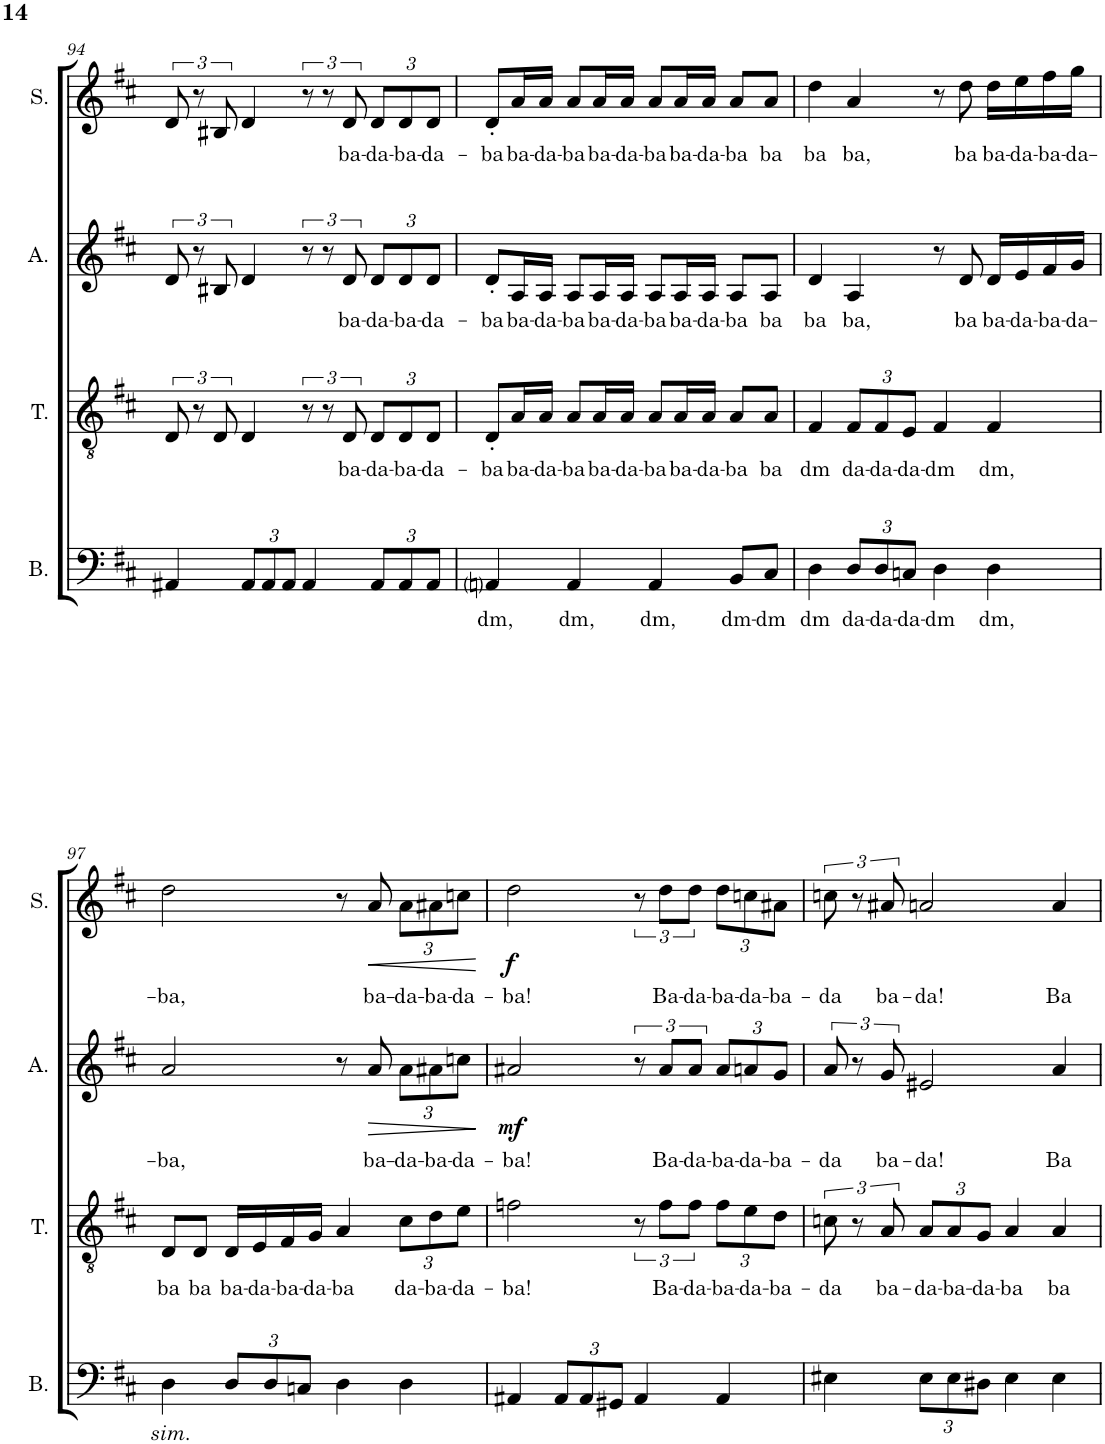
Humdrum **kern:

**kern	**text	**kern	**text	**kern	**text	**dynam	**kern	**text	**dynam
*part4	*part4	*part3	*part3	*part2	*part2	*part2	*part1	*part1	*part1
*staff4	*staff4	*staff3	*staff3	*staff2	*staff2	*staff2	*staff1	*staff1	*staff1
*I"Bass	*	*I"Tenor	*	*I"Alto	*	*	*I"Soprano	*	*
*I'B.	*	*I'T.	*	*I'A.	*	*	*I'S.	*	*
!!LO:PB:g=z
*clefF4	*	*clefGv2	*	*clefG2	*	*	*clefG2	*	*
*k[f#c#]	*	*k[f#c#]	*	*k[f#c#]	*	*	*k[f#c#]	*	*
*M4/4	*	*M4/4	*	*M4/4	*	*	*M4/4	*	*
=94	=94	=94	=94	=94	=94	=94	=94	=94	=94
4AA#X/	.	12D/	.	12d/	.	.	12d/	.	.
.	.	12r	.	12r	.	.	12r	.	.
.	.	12D/	.	12B#X/	.	.	12B#X/	.	.
*Xbrackettup	*	*	*	*	*	*	*	*	*
12AA#/L	.	4D/	.	4d/	.	.	4d/	.	.
12AA#/	.	.	.	.	.	.	.	.	.
12AA#/J	.	.	.	.	.	.	.	.	.
4AA#/	.	12r	.	12r	.	.	12r	.	.
.	.	12r	.	12r	.	.	12r	.	.
!	!	!	!LO:LY:b	!	!LO:LY:b	!	!	!LO:LY:b	!
.	.	12D/	ba-	12d/	ba-	.	12d/	ba-	.
*	*	*Xbrackettup	*	*	*	*	*	*	*
!	!	!	!LO:LY:b	!	!	!	!	!	!
*	*	*	*	*Xbrackettup	*	*	*	*	*
!	!	!	!	!	!LO:LY:b	!	!	!	!
*	*	*	*	*	*	*	*Xbrackettup	*	*
!	!	!	!	!	!	!	!	!LO:LY:b	!
12AA#/L	.	12D/L	-da-	12d/L	-da-	.	12d/L	-da-	.
!	!	!	!LO:LY:b	!	!LO:LY:b	!	!	!LO:LY:b	!
12AA#/	.	12D/	-ba-	12d/	-ba-	.	12d/	-ba-	.
!	!	!	!LO:LY:b	!	!LO:LY:b	!	!	!LO:LY:b	!
12AA#/J	.	12D/J	-da-	12d/J	-da-	.	12d/J	-da-	.
=95	=95	=95	=95	=95	=95	=95	=95	=95	=95
!	!LO:LY:b	!	!LO:LY:b	!	!LO:LY:b	!	!	!LO:LY:b	!
4AAni/	dm,	8D'/L	-ba	8d'/L	-ba	.	8d'/L	-ba	.
!	!	!	!LO:LY:b	!	!LO:LY:b	!	!	!LO:LY:b	!
.	.	16A/L	ba-	16A/L	ba-	.	16a/L	ba-	.
!	!	!	!LO:LY:b	!	!LO:LY:b	!	!	!LO:LY:b	!
.	.	16A/JJ	-da-	16A/JJ	-da-	.	16a/JJ	-da-	.
!	!LO:LY:b	!	!LO:LY:b	!	!LO:LY:b	!	!	!LO:LY:b	!
4AA/	dm,	8A/L	-ba	8A/L	-ba	.	8a/L	-ba	.
!	!	!	!LO:LY:b	!	!LO:LY:b	!	!	!LO:LY:b	!
.	.	16A/L	ba-	16A/L	ba-	.	16a/L	ba-	.
!	!	!	!LO:LY:b	!	!LO:LY:b	!	!	!LO:LY:b	!
.	.	16A/JJ	-da-	16A/JJ	-da-	.	16a/JJ	-da-	.
!	!LO:LY:b	!	!LO:LY:b	!	!LO:LY:b	!	!	!LO:LY:b	!
4AA/	dm,	8A/L	-ba	8A/L	-ba	.	8a/L	-ba	.
!	!	!	!LO:LY:b	!	!LO:LY:b	!	!	!LO:LY:b	!
.	.	16A/L	ba-	16A/L	ba-	.	16a/L	ba-	.
!	!	!	!LO:LY:b	!	!LO:LY:b	!	!	!LO:LY:b	!
.	.	16A/JJ	-da-	16A/JJ	-da-	.	16a/JJ	-da-	.
!	!LO:LY:b	!	!LO:LY:b	!	!LO:LY:b	!	!	!LO:LY:b	!
8BB/L	dm-	8A/L	-ba	8A/L	-ba	.	8a/L	-ba	.
!	!LO:LY:b	!	!LO:LY:b	!	!LO:LY:b	!	!	!LO:LY:b	!
8C#/J	-dm	8A/J	ba	8A/J	ba	.	8a/J	ba	.
=96	=96	=96	=96	=96	=96	=96	=96	=96	=96
!	!LO:LY:b	!	!LO:LY:b	!	!LO:LY:b	!	!	!LO:LY:b	!
4D\	dm	4F#/	dm	4d/	ba	.	4dd\	ba	.
!	!LO:LY:b	!	!LO:LY:b	!	!LO:LY:b	!	!	!LO:LY:b	!
12D/L	da-	12F#/L	da-	4A/	ba,	.	4a/	ba,	.
!	!LO:LY:b	!	!LO:LY:b	!	!	!	!	!	!
12D/	-da-	12F#/	-da-	.	.	.	.	.	.
!	!LO:LY:b	!	!LO:LY:b	!	!	!	!	!	!
12Cn/J	-da-	12E/J	-da-	.	.	.	.	.	.
!	!LO:LY:b	!	!LO:LY:b	!	!	!	!	!	!
4D\	-dm	4F#/	-dm	8r	.	.	8r	.	.
!	!	!	!	!	!LO:LY:b	!	!	!LO:LY:b	!
.	.	.	.	8d/	ba	.	8dd\	ba	.
!	!LO:LY:b	!	!LO:LY:b	!	!LO:LY:b	!	!	!LO:LY:b	!
4D\	dm,	4F#/	dm,	16d/LL	ba-	.	16dd\LL	ba-	.
!	!	!	!	!	!LO:LY:b	!	!	!LO:LY:b	!
.	.	.	.	16e/	-da-	.	16ee\	-da-	.
!	!	!	!	!	!LO:LY:b	!	!	!LO:LY:b	!
.	.	.	.	16f#/	-ba-	.	16ff#\	-ba-	.
!	!	!	!	!	!LO:LY:b	!	!	!LO:LY:b	!
.	.	.	.	16g/JJ	-da-	.	16gg\JJ	-da-	.
!!LO:LB:g=z
=97	=97	=97	=97	=97	=97	=97	=97	=97	=97
!	!LO:LY:b	!	!LO:LY:b	!	!LO:LY:b	!	!	!LO:LY:b	!
4D\	sim.	8D/L	ba	2a/	-ba,	.	2dd\	-ba,	.
!	!	!	!LO:LY:b	!	!	!	!	!	!
.	.	8D/J	ba	.	.	.	.	.	.
!	!	!	!LO:LY:b	!	!	!	!	!	!
12D/L	.	16D/LL	ba-	.	.	.	.	.	.
!	!	!	!LO:LY:b	!	!	!	!	!	!
.	.	16E/	-da-	.	.	.	.	.	.
12D/	.	.	.	.	.	.	.	.	.
!	!	!	!LO:LY:b	!	!	!	!	!	!
.	.	16F#/	-ba-	.	.	.	.	.	.
12Cn/J	.	.	.	.	.	.	.	.	.
!	!	!	!LO:LY:b	!	!	!	!	!	!
.	.	16G/JJ	-da-	.	.	.	.	.	.
!	!	!	!LO:LY:b	!	!	!	!	!	!
4D\	.	4A/	-ba	8r	.	.	8r	.	.
!	!	!	!	!	!LO:LY:b	!LO:HP:b	!	!LO:LY:b	!LO:HP:b
.	.	.	.	8a/	ba-	>	8a/	ba-	<
!	!	!	!LO:LY:b	!	!LO:LY:b	!	!	!LO:LY:b	!
4D\	.	12c#\L	-da-	12a\L	-da-	.	12a\L	-da-	.
!	!	!	!LO:LY:b	!	!LO:LY:b	!	!	!LO:LY:b	!
.	.	12d\	-ba-	12a#X\	-ba-	.	12a#X\	-ba-	.
!	!	!	!LO:LY:b	!	!LO:LY:b	!	!	!LO:LY:b	!
.	.	12e\J	-da-	12ccn\J	-da-	.	12ccn\J	-da-	.
.	.	.	.	.	.	]	.	.	[
=98	=98	=98	=98	=98	=98	=98	=98	=98	=98
!	!	!	!LO:LY:b	!	!LO:LY:b	!LO:DY:b	!	!LO:LY:b	!LO:DY:b
4AA#X/	.	2fn\	-ba!	2a#X/	-ba!	mf	2dd\	-ba!	f
12AA#/L	.	.	.	.	.	.	.	.	.
12AA#/	.	.	.	.	.	.	.	.	.
12GG#X/J	.	.	.	.	.	.	.	.	.
*	*	*brackettup	*	*brackettup	*	*	*brackettup	*	*
4AA#/	.	12r	.	12r	.	.	12r	.	.
!	!	!	!LO:LY:b	!	!LO:LY:b	!	!	!LO:LY:b	!
.	.	12f\L	Ba-	12a#/L	Ba-	.	12dd\L	Ba-	.
!	!	!	!LO:LY:b	!	!LO:LY:b	!	!	!LO:LY:b	!
.	.	12f\J	-da-	12a#/J	-da-	.	12dd\J	-da-	.
*	*	*Xbrackettup	*	*	*	*	*	*	*
!	!	!	!LO:LY:b	!	!	!	!	!	!
*	*	*	*	*Xbrackettup	*	*	*	*	*
!	!	!	!	!	!LO:LY:b	!	!	!	!
*	*	*	*	*	*	*	*Xbrackettup	*	*
!	!	!	!	!	!	!	!	!LO:LY:b	!
4AA#/	.	12f\L	-ba-	12a#/L	-ba-	.	12dd\L	-ba-	.
!	!	!	!LO:LY:b	!	!LO:LY:b	!	!	!LO:LY:b	!
.	.	12e\	-da-	12an/	-da-	.	12ccn\	-da-	.
!	!	!	!LO:LY:b	!	!LO:LY:b	!	!	!LO:LY:b	!
.	.	12d\J	-ba-	12g/J	-ba-	.	12a#X\J	-ba-	.
=99	=99	=99	=99	=99	=99	=99	=99	=99	=99
*	*	*brackettup	*	*	*	*	*	*	*
!	!	!	!LO:LY:b	!	!	!	!	!	!
*	*	*	*	*brackettup	*	*	*	*	*
!	!	!	!	!	!LO:LY:b	!	!	!	!
*	*	*	*	*	*	*	*brackettup	*	*
!	!	!	!	!	!	!	!	!LO:LY:b	!
4E#X\	.	12cn\	-da	12a/	-da	.	12ccn\	-da	.
.	.	12r	.	12r	.	.	12r	.	.
!	!	!	!LO:LY:b	!	!LO:LY:b	!	!	!LO:LY:b	!
.	.	12A/	ba-	12g/	ba-	.	12a#X/	ba-	.
*	*	*Xbrackettup	*	*	*	*	*	*	*
!	!	!	!LO:LY:b	!	!LO:LY:b	!	!	!LO:LY:b	!
12E#\L	.	12A/L	da-	2e#X/	-da!	.	2an/	-da!	.
!	!	!	!LO:LY:b	!	!	!	!	!	!
12E#\	.	12A/	-ba-	.	.	.	.	.	.
!	!	!	!LO:LY:b	!	!	!	!	!	!
12D#X\J	.	12G/J	-da-	.	.	.	.	.	.
!	!	!	!LO:LY:b	!	!	!	!	!	!
4E#\	.	4A/	-ba	.	.	.	.	.	.
!	!	!	!LO:LY:b	!	!LO:LY:b	!	!	!LO:LY:b	!
4E#\	.	4A/	ba	4a/	Ba	.	4a/	Ba	.
=	=	=	=	=	=	=	=	=	=
*-	*-	*-	*-	*-	*-	*-	*-	*-	*-
